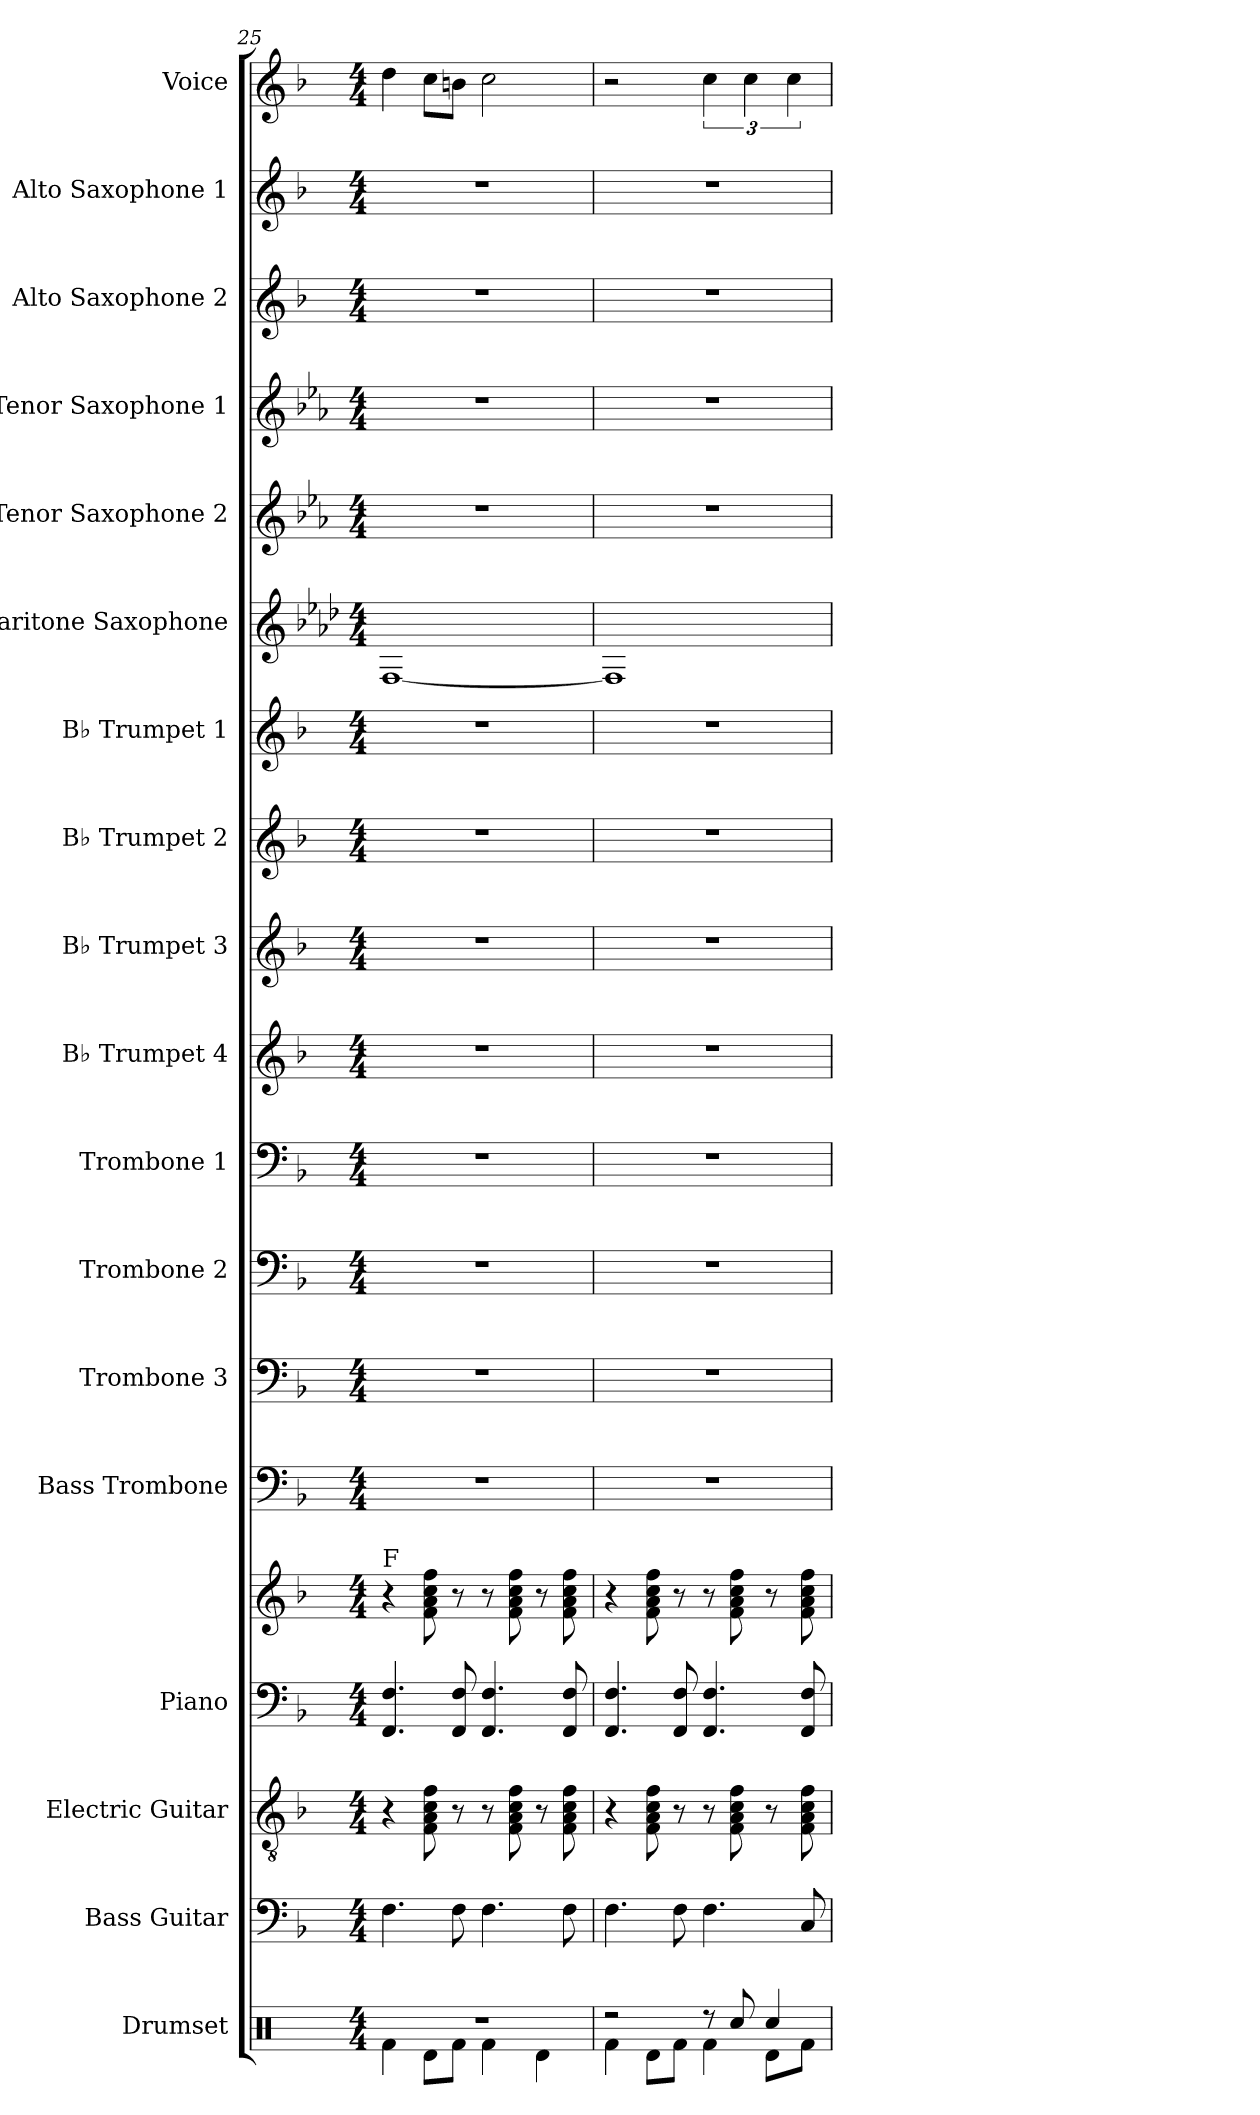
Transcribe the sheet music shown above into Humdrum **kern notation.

**kern	**kern	**kern	**kern	**kern	**kern	**kern	**kern	**kern	**kern	**kern	**kern	**kern	**kern	**kern	**kern	**kern	**kern	**kern
*part18	*part17	*part16	*part15	*part15	*part14	*part13	*part12	*part11	*part10	*part9	*part8	*part7	*part6	*part5	*part4	*part3	*part2	*part1
*staff19	*staff18	*staff17	*staff16	*staff15	*staff14	*staff13	*staff12	*staff11	*staff10	*staff9	*staff8	*staff7	*staff6	*staff5	*staff4	*staff3	*staff2	*staff1
*I"Drumset	*I"Bass Guitar	*I"Electric Guitar	*I"Piano	*	*I"Bass Trombone	*I"Trombone 3	*I"Trombone 2	*I"Trombone 1	*I"B♭ Trumpet 4	*I"B♭ Trumpet 3	*I"B♭ Trumpet 2	*I"B♭ Trumpet 1	*I"Baritone Saxophone	*I"Tenor Saxophone 2	*I"Tenor Saxophone 1	*I"Alto Saxophone 2	*I"Alto Saxophone 1	*I"Voice
*I'D. Set	*I'B. Guit.	*I'El. Guit.	*I'Pno.	*	*I'B. Tbn.	*I'Tbn. 3	*I'Tbn. 2	*I'Tbn. 1	*I'B♭ Tpt. 4	*I'B♭ Tpt. 3	*I'B♭ Tpt. 2	*I'B♭ Tpt. 1	*I'Bar. Sax.	*I'T. Sax. 2	*I'T. Sax. 1	*I'A. Sax. 2	*I'A. Sax. 1	*I'Voi.
!!LO:PB:g=z
*clefX	*clefF4	*clefGv2	*clefF4	*clefG2	*clefF4	*clefF4	*clefF4	*clefF4	*clefG2	*clefG2	*clefG2	*clefG2	*clefG2	*clefG2	*clefG2	*clefG2	*clefG2	*clefG2
*	*ITrd7c12	*	*	*	*	*	*	*	*ITrd1c2	*ITrd1c2	*ITrd1c2	*ITrd1c2	*ITrd12c21	*ITrd8c14	*ITrd8c14	*ITrd5c9	*ITrd5c9	*
*k[]	*k[b-]	*k[b-]	*k[b-]	*k[b-]	*k[b-]	*k[b-]	*k[b-]	*k[b-]	*k[b-e-a-]	*k[b-e-a-]	*k[b-e-a-]	*k[b-e-a-]	*k[b-e-a-d-]	*k[b-e-a-]	*k[b-e-a-]	*k[b-e-a-d-]	*k[b-e-a-d-]	*k[b-]
*M4/4	*M4/4	*M4/4	*M4/4	*M4/4	*M4/4	*M4/4	*M4/4	*M4/4	*M4/4	*M4/4	*M4/4	*M4/4	*M4/4	*M4/4	*M4/4	*M4/4	*M4/4	*M4/4
=25	=25	=25	=25	=25	=25	=25	=25	=25	=25	=25	=25	=25	=25	=25	=25	=25	=25	=25
*^	*	*	*	*	*	*	*	*	*	*	*	*	*	*	*	*	*	*
!	!	!	!	!	!LO:TX:a:t=F	!	!	!	!	!	!	!	!	!	!	!	!	!	!
1r	4Rf\	4.FF\	4r	4.FF/ 4.F/	4r	1r	1r	1r	1r	1r	1r	1r	1r	[1FF	1r	1r	1r	1r	4dd\
.	8Rd\L	.	8F\ 8A\ 8c\ 8f\	.	8f\ 8a\ 8cc\ 8ff\	.	.	.	.	.	.	.	.	.	.	.	.	.	8cc\L
.	8Rf\J	8FF\	8r	8FF/ 8F/	8r	.	.	.	.	.	.	.	.	.	.	.	.	.	8bn\J
.	4Rf\	4.FF\	8r	4.FF/ 4.F/	8r	.	.	.	.	.	.	.	.	.	.	.	.	.	2cc\
.	.	.	8F\ 8A\ 8c\ 8f\	.	8f\ 8a\ 8cc\ 8ff\	.	.	.	.	.	.	.	.	.	.	.	.	.	.
.	4Rd\	.	8r	.	8r	.	.	.	.	.	.	.	.	.	.	.	.	.	.
.	.	8FF\	8F\ 8A\ 8c\ 8f\	8FF/ 8F/	8f\ 8a\ 8cc\ 8ff\	.	.	.	.	.	.	.	.	.	.	.	.	.	.
=26	=26	=26	=26	=26	=26	=26	=26	=26	=26	=26	=26	=26	=26	=26	=26	=26	=26	=26	=26
2r	4Rf\	4.FF\	4r	4.FF/ 4.F/	4r	1r	1r	1r	1r	1r	1r	1r	1r	1FF]	1r	1r	1r	1r	2r
.	8Rd\L	.	8F\ 8A\ 8c\ 8f\	.	8f\ 8a\ 8cc\ 8ff\	.	.	.	.	.	.	.	.	.	.	.	.	.	.
.	8Rf\J	8FF\	8r	8FF/ 8F/	8r	.	.	.	.	.	.	.	.	.	.	.	.	.	.
8r	4Rf\	4.FF\	8r	4.FF/ 4.F/	8r	.	.	.	.	.	.	.	.	.	.	.	.	.	6cc\
8Rcc/	.	.	8F\ 8A\ 8c\ 8f\	.	8f\ 8a\ 8cc\ 8ff\	.	.	.	.	.	.	.	.	.	.	.	.	.	.
.	.	.	.	.	.	.	.	.	.	.	.	.	.	.	.	.	.	.	6cc\
4Rcc/	8Rd\L	.	8r	.	8r	.	.	.	.	.	.	.	.	.	.	.	.	.	.
.	.	.	.	.	.	.	.	.	.	.	.	.	.	.	.	.	.	.	6cc\
.	8Rf\J	8CC/	8F\ 8A\ 8c\ 8f\	8FF/ 8F/	8f\ 8a\ 8cc\ 8ff\	.	.	.	.	.	.	.	.	.	.	.	.	.	.
*v	*v	*	*	*	*	*	*	*	*	*	*	*	*	*	*	*	*	*	*
=	=	=	=	=	=	=	=	=	=	=	=	=	=	=	=	=	=	=
*-	*-	*-	*-	*-	*-	*-	*-	*-	*-	*-	*-	*-	*-	*-	*-	*-	*-	*-
